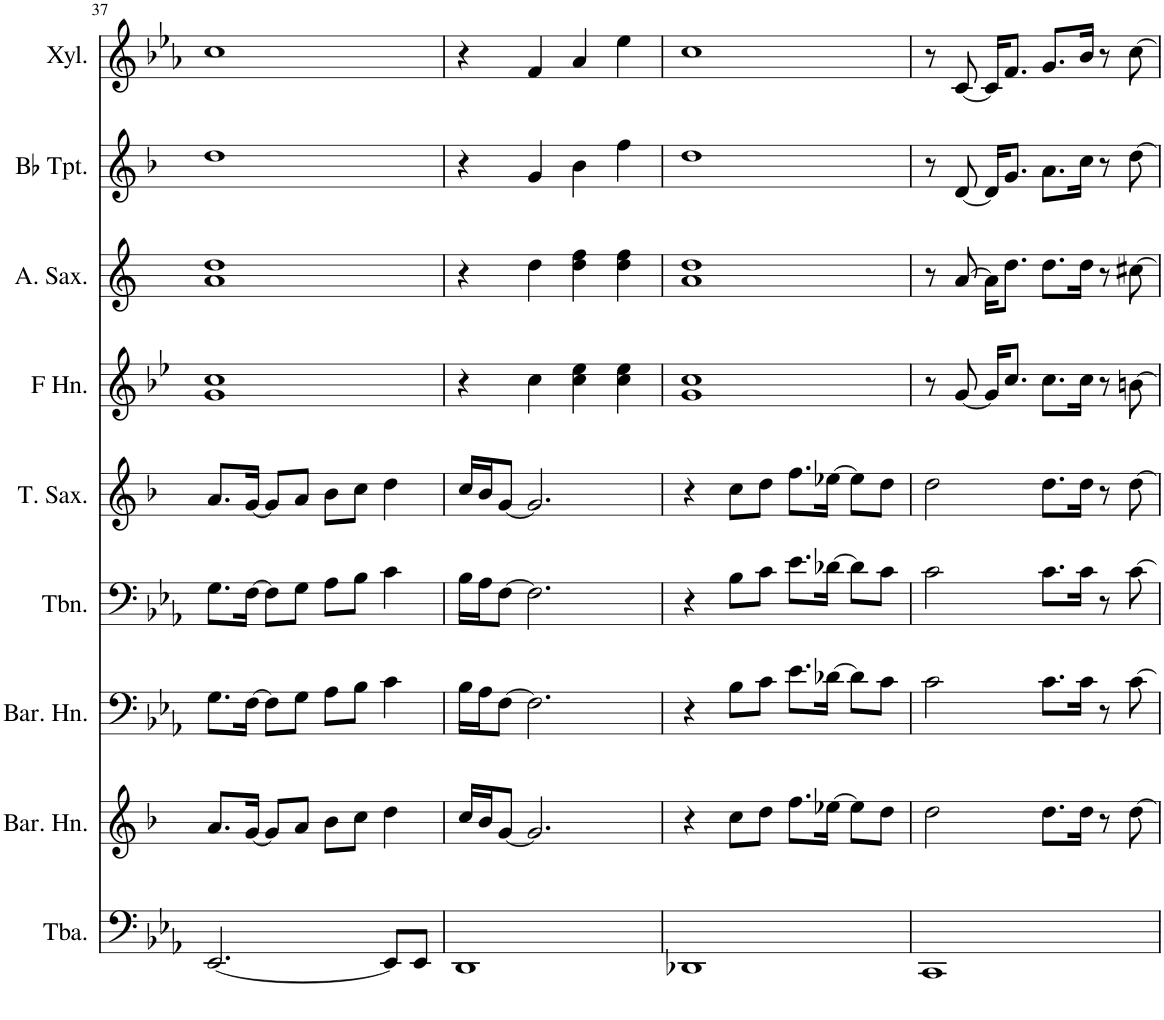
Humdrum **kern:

**kern	**kern	**kern	**kern	**kern	**kern	**kern	**kern	**kern
*part9	*part8	*part7	*part6	*part5	*part4	*part3	*part2	*part1
*staff9	*staff8	*staff7	*staff6	*staff5	*staff4	*staff3	*staff2	*staff1
*I"Tuba	*I"Baritone Horn	*I"Baritone Horn	*I"Trombone	*I"Tenor Saxophone	*I"Horn in F	*I"Alto Saxophone	*I"Bb Trumpet	*I"Xylophone
*I'Tba.	*I'Bar. Hn.	*I'Bar. Hn.	*I'Tbn.	*I'T. Sax.	*	*I'A. Sax.	*I'Bb Tpt.	*I'Xyl.
!!LO:PB:g=z
*clefF4	*clefG2	*clefF4	*clefF4	*clefG2	*clefG2	*clefG2	*clefG2	*clefG2
*	*Trd8c14	*Trd4c7	*	*Trd8c14	*Trd4c7	*Trd5c9	*Trd1c2	*Trd-7c-12
*k[b-e-a-]	*k[b-]	*k[b-e-a-]	*k[b-e-a-]	*k[b-]	*k[b-e-]	*k[]	*k[b-]	*k[b-e-a-]
*M4/4	*M4/4	*M4/4	*M4/4	*M4/4	*M4/4	*M4/4	*M4/4	*M4/4
=37	=37	=37	=37	=37	=37	=37	=37	=37
[2.EE-/	8.a/L	8.G\L	8.G\L	8.a/L	1g 1cc	1a 1dd	1dd	1cc
.	[16g/Jk	[16F\Jk	[16F\Jk	[16g/Jk	.	.	.	.
.	8g/L]	8F\L]	8F\L]	8g/L]	.	.	.	.
.	8a/J	8G\J	8G\J	8a/J	.	.	.	.
.	8b-\L	8A-\L	8A-\L	8b-\L	.	.	.	.
.	8cc\J	8B-\J	8B-\J	8cc\J	.	.	.	.
8EE-/L]	4dd\	4c\	4c\	4dd\	.	.	.	.
8EE-/J	.	.	.	.	.	.	.	.
=38	=38	=38	=38	=38	=38	=38	=38	=38
1DD	16cc/LL	16B-\LL	16B-\LL	16cc/LL	4r	4r	4r	4r
.	16b-/J	16A-\J	16A-\J	16b-/J	.	.	.	.
.	[8g/J	[8F\J	[8F\J	[8g/J	.	.	.	.
.	2.g/]	2.F\]	2.F\]	2.g/]	4cc\	4dd\	4g/	4f/
.	.	.	.	.	4cc\ 4ee-\	4dd\ 4ff\	4b-\	4a-/
.	.	.	.	.	4cc\ 4ee-\	4dd\ 4ff\	4ff\	4ee-\
=39	=39	=39	=39	=39	=39	=39	=39	=39
1DD-X	4r	4r	4r	4r	1g 1cc	1a 1dd	1dd	1cc
.	8cc\L	8B-\L	8B-\L	8cc\L	.	.	.	.
.	8dd\J	8c\J	8c\J	8dd\J	.	.	.	.
.	8.ff\L	8.e-\L	8.e-\L	8.ff\L	.	.	.	.
.	[16ee-X\Jk	[16d-X\Jk	[16d-X\Jk	[16ee-X\Jk	.	.	.	.
.	8ee-\L]	8d-\L]	8d-\L]	8ee-\L]	.	.	.	.
.	8dd\J	8c\J	8c\J	8dd\J	.	.	.	.
=40	=40	=40	=40	=40	=40	=40	=40	=40
1CC	2dd\	2c\	2c\	2dd\	8r	8r	8r	8r
.	.	.	.	.	[8g/	[8a/	[8d/	[8c/
.	.	.	.	.	16g/KL]	16a\KL]	16d/KL]	16c/KL]
.	.	.	.	.	8.cc/J	8.dd\J	8.g/J	8.f/J
.	8.dd\L	8.c\L	8.c\L	8.dd\L	8.cc\L	8.dd\L	8.a\L	8.g/L
.	16dd\Jk	16c\Jk	16c\Jk	16dd\Jk	16cc\Jk	16dd\Jk	16cc\Jk	16b-/Jk
.	8r	8r	8r	8r	8r	8r	8r	8r
.	[8dd\	[8c\	[8c\	[8dd\	[8bn\	[8cc#X\	[8dd\	[8cc\
=	=	=	=	=	=	=	=	=
*-	*-	*-	*-	*-	*-	*-	*-	*-
